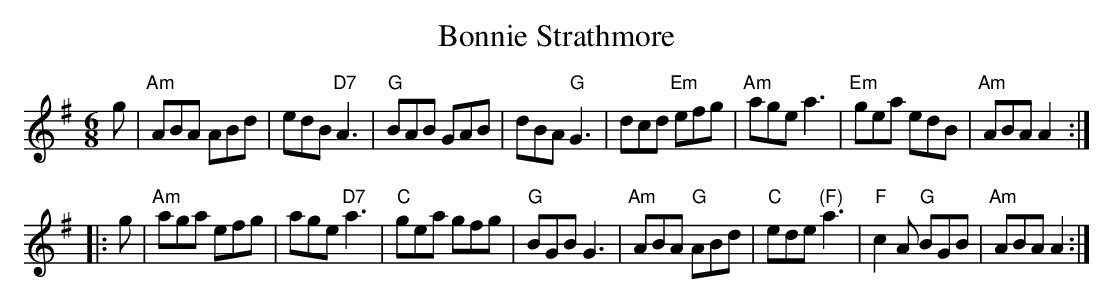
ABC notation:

X:1
T: Bonnie Strathmore
M: 6/8
L: 1/8
K: Ador
g |\
"Am"ABA ABd | edB "D7"A3 | "G"BAB GAB | dBA "G"G3 |\
dcd "Em"efg | "Am"age a3 | "Em"gea edB | "Am"ABA A2 :|
|: g |\
"Am"aga efg | age "D7"a3 | "C"gea gfg | "G"BGB G3 |\
"Am"ABA "G"ABd | "C"ede "(F)"a3 | "F"c2A "G"BGB | "Am"ABA A2 :|
